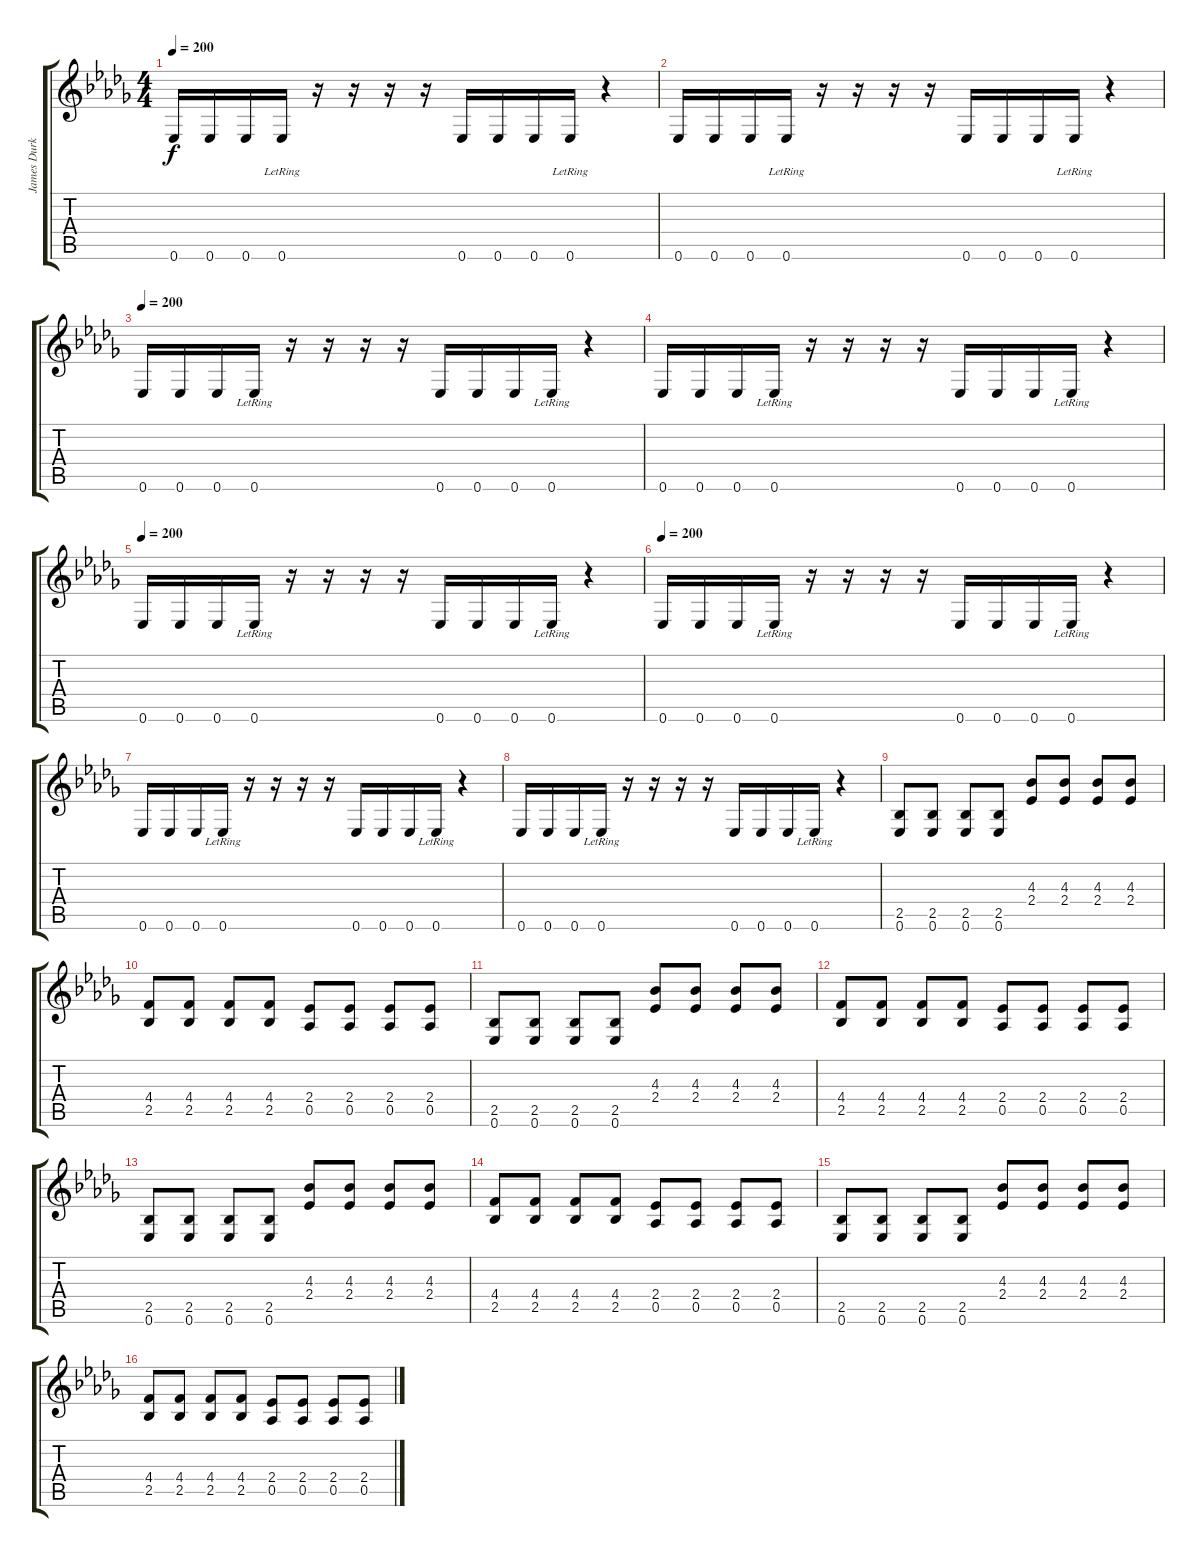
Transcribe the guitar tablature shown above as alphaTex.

\track ("James Durkin (Guitar)" "James Durk") {instrument distortionguitar}
\staff {score tabs}
\tuning (Eb4 Bb3 Gb3 Db3 Ab2 Eb2) {hide}
\ts (4 4)
\tempo 200
\clef g2
\ks bbminor
0.6.16{dy f} 0.6.16 0.6.16 0.6{lr}.16 r.16 r.16 r.16 r.16 0.6.16 0.6.16 0.6.16 0.6{lr}.16 r.4 |
0.6.16 0.6.16 0.6.16 0.6{lr}.16 r.16 r.16 r.16 r.16 0.6.16 0.6.16 0.6.16 0.6{lr}.16 r.4 |
\tempo 200
0.6.16 0.6.16 0.6.16 0.6{lr}.16 r.16 r.16 r.16 r.16 0.6.16 0.6.16 0.6.16 0.6{lr}.16 r.4 |
0.6.16 0.6.16 0.6.16 0.6{lr}.16 r.16 r.16 r.16 r.16 0.6.16 0.6.16 0.6.16 0.6{lr}.16 r.4 |
\tempo 200
0.6.16 0.6.16 0.6.16 0.6{lr}.16 r.16 r.16 r.16 r.16 0.6.16 0.6.16 0.6.16 0.6{lr}.16 r.4 |
\tempo 200
0.6.16 0.6.16 0.6.16 0.6{lr}.16 r.16 r.16 r.16 r.16 0.6.16 0.6.16 0.6.16 0.6{lr}.16 r.4 |
0.6.16 0.6.16 0.6.16 0.6{lr}.16 r.16 r.16 r.16 r.16 0.6.16 0.6.16 0.6.16 0.6{lr}.16 r.4 |
0.6.16 0.6.16 0.6.16 0.6{lr}.16 r.16 r.16 r.16 r.16 0.6.16 0.6.16 0.6.16 0.6{lr}.16 r.4 |
(2.5 0.6).8 (2.5 0.6).8 (2.5 0.6).8 (2.5 0.6).8 (4.3 2.4).8 (4.3 2.4).8 (4.3 2.4).8 (4.3 2.4).8 |
(4.4 2.5).8 (4.4 2.5).8 (4.4 2.5).8 (4.4 2.5).8 (2.4 0.5).8 (2.4 0.5).8 (2.4 0.5).8 (2.4 0.5).8 |
(2.5 0.6).8 (2.5 0.6).8 (2.5 0.6).8 (2.5 0.6).8 (4.3 2.4).8 (4.3 2.4).8 (4.3 2.4).8 (4.3 2.4).8 |
(4.4 2.5).8 (4.4 2.5).8 (4.4 2.5).8 (4.4 2.5).8 (2.4 0.5).8 (2.4 0.5).8 (2.4 0.5).8 (2.4 0.5).8 |
(2.5 0.6).8 (2.5 0.6).8 (2.5 0.6).8 (2.5 0.6).8 (4.3 2.4).8 (4.3 2.4).8 (4.3 2.4).8 (4.3 2.4).8 |
(4.4 2.5).8 (4.4 2.5).8 (4.4 2.5).8 (4.4 2.5).8 (2.4 0.5).8 (2.4 0.5).8 (2.4 0.5).8 (2.4 0.5).8 |
(2.5 0.6).8 (2.5 0.6).8 (2.5 0.6).8 (2.5 0.6).8 (4.3 2.4).8 (4.3 2.4).8 (4.3 2.4).8 (4.3 2.4).8 |
(4.4 2.5).8 (4.4 2.5).8 (4.4 2.5).8 (4.4 2.5).8 (2.4 0.5).8 (2.4 0.5).8 (2.4 0.5).8 (2.4 0.5).8
